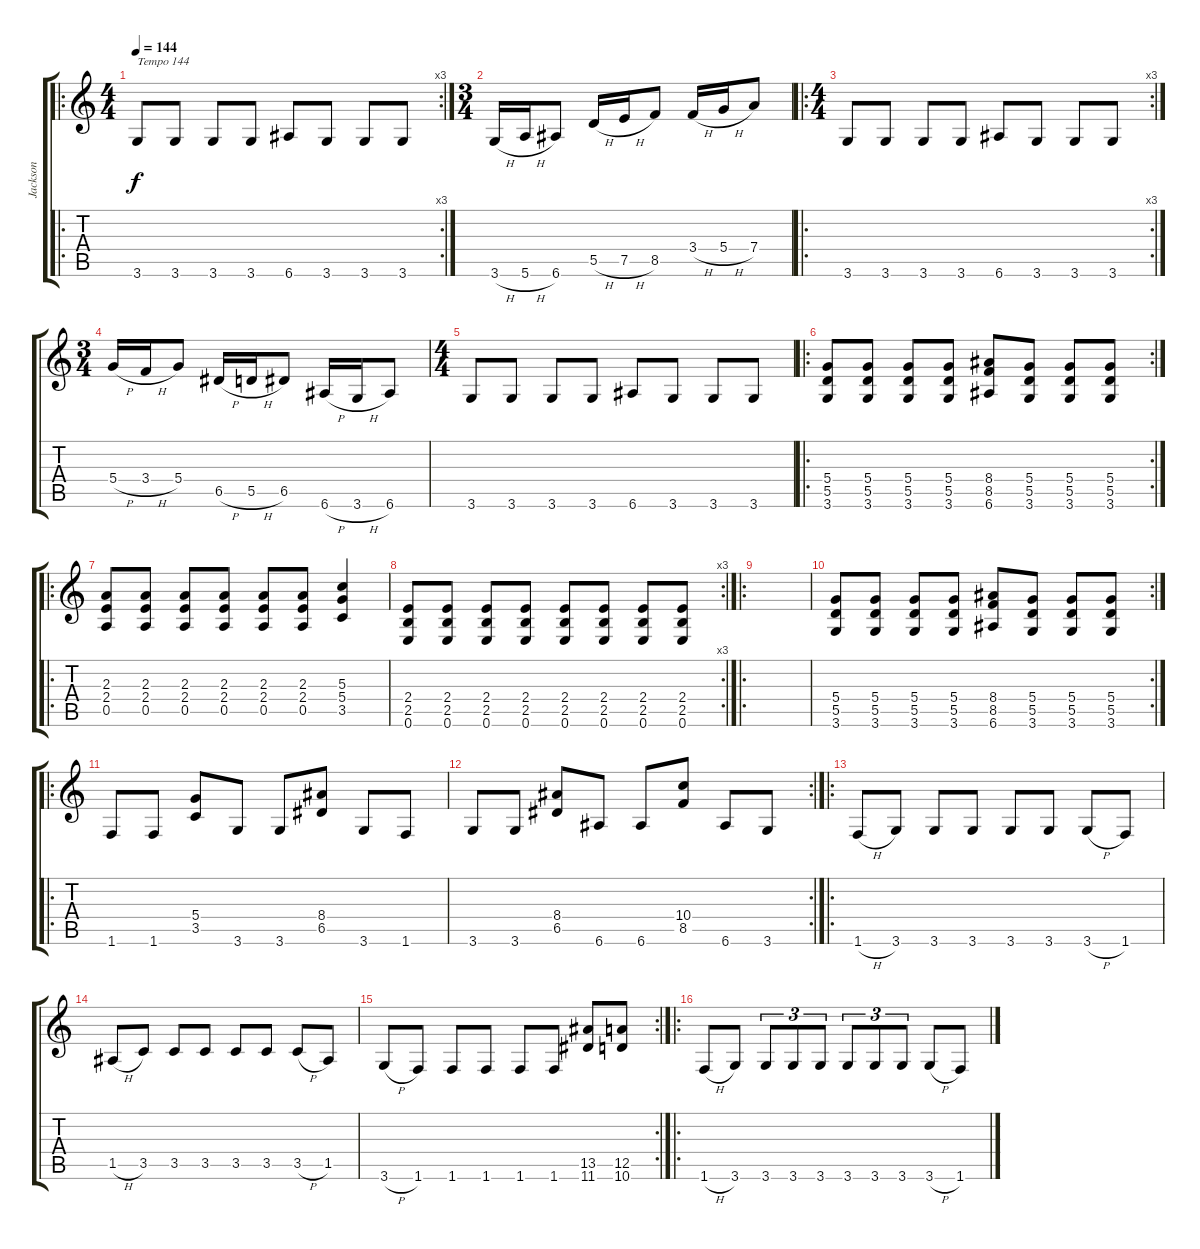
\track ("Jackson" "Jackson") {instrument distortionguitar}
\staff {score tabs}
\tuning (E4 B3 G3 D3 A2 E2) {hide}
\ro
\rc 3
\ts (4 4)
\tempo 144
\clef g2
\ks c
3.6.8{txt "Tempo 144" dy f instrument distortionguitar} 3.6.8 3.6.8 3.6.8 6.6.8 3.6.8 3.6.8 3.6.8 |
\ts (3 4)
3.6{h}.16 5.6{h}.16 6.6.8 5.5{h}.16 7.5{h}.16 8.5.8 3.4{h}.16 5.4{h}.16 7.4.8 |
\ro
\rc 3
\ts (4 4)
3.6.8 3.6.8 3.6.8 3.6.8 6.6.8 3.6.8 3.6.8 3.6.8 |
\ts (3 4)
5.4{h}.16 3.4{h}.16 5.4.8 6.5{h}.16 5.5{h}.16 6.5.8 6.6{h}.16 3.6{h}.16 6.6.8 |
\ts (4 4)
3.6.8 3.6.8 3.6.8 3.6.8 6.6.8 3.6.8 3.6.8 3.6.8 |
\ro
\rc 2
(5.4 5.5 3.6).8 (5.4 5.5 3.6).8 (5.4 5.5 3.6).8 (5.4 5.5 3.6).8 (8.4 8.5 6.6).8 (5.4 5.5 3.6).8 (5.4 5.5 3.6).8 (5.4 5.5 3.6).8 |
\ro
(2.3 2.4 0.5).8 (2.3 2.4 0.5).8 (2.3 2.4 0.5).8 (2.3 2.4 0.5).8 (2.3 2.4 0.5).8 (2.3 2.4 0.5).8 (5.3 5.4 3.5).4 |
\rc 3
(2.4 2.5 0.6).8 (2.4 2.5 0.6).8 (2.4 2.5 0.6).8 (2.4 2.5 0.6).8 (2.4 2.5 0.6).8 (2.4 2.5 0.6).8 (2.4 2.5 0.6).8 (2.4 2.5 0.6).8 |
\ro
|
\rc 2
(5.4 5.5 3.6).8 (5.4 5.5 3.6).8 (5.4 5.5 3.6).8 (5.4 5.5 3.6).8 (8.4 8.5 6.6).8 (5.4 5.5 3.6).8 (5.4 5.5 3.6).8 (5.4 5.5 3.6).8 |
\ro
1.6.8 1.6.8 (5.4 3.5).8 3.6.8 3.6.8 (8.4 6.5).8 3.6.8 1.6.8 |
\rc 2
3.6.8 3.6.8 (8.4 6.5).8 6.6.8 6.6.8 (10.4 8.5).8 6.6.8 3.6.8 |
\ro
1.6{h}.8 3.6.8 3.6.8 3.6.8 3.6.8 3.6.8 3.6{h}.8 1.6.8 |
1.5{h}.8 3.5.8 3.5.8 3.5.8 3.5.8 3.5.8 3.5{h}.8 1.5.8 |
\rc 2
3.6{h}.8 1.6.8 1.6.8 1.6.8 1.6.8 1.6.8 (13.5 11.6).8 (12.5 10.6).8 |
\ro
1.6{h}.8 3.6.8 3.6.8{tu (3 2)} 3.6.8{tu (3 2)} 3.6.8{tu (3 2)} 3.6.8{tu (3 2)} 3.6.8{tu (3 2)} 3.6.8{tu (3 2)} 3.6{h}.8 1.6.8
